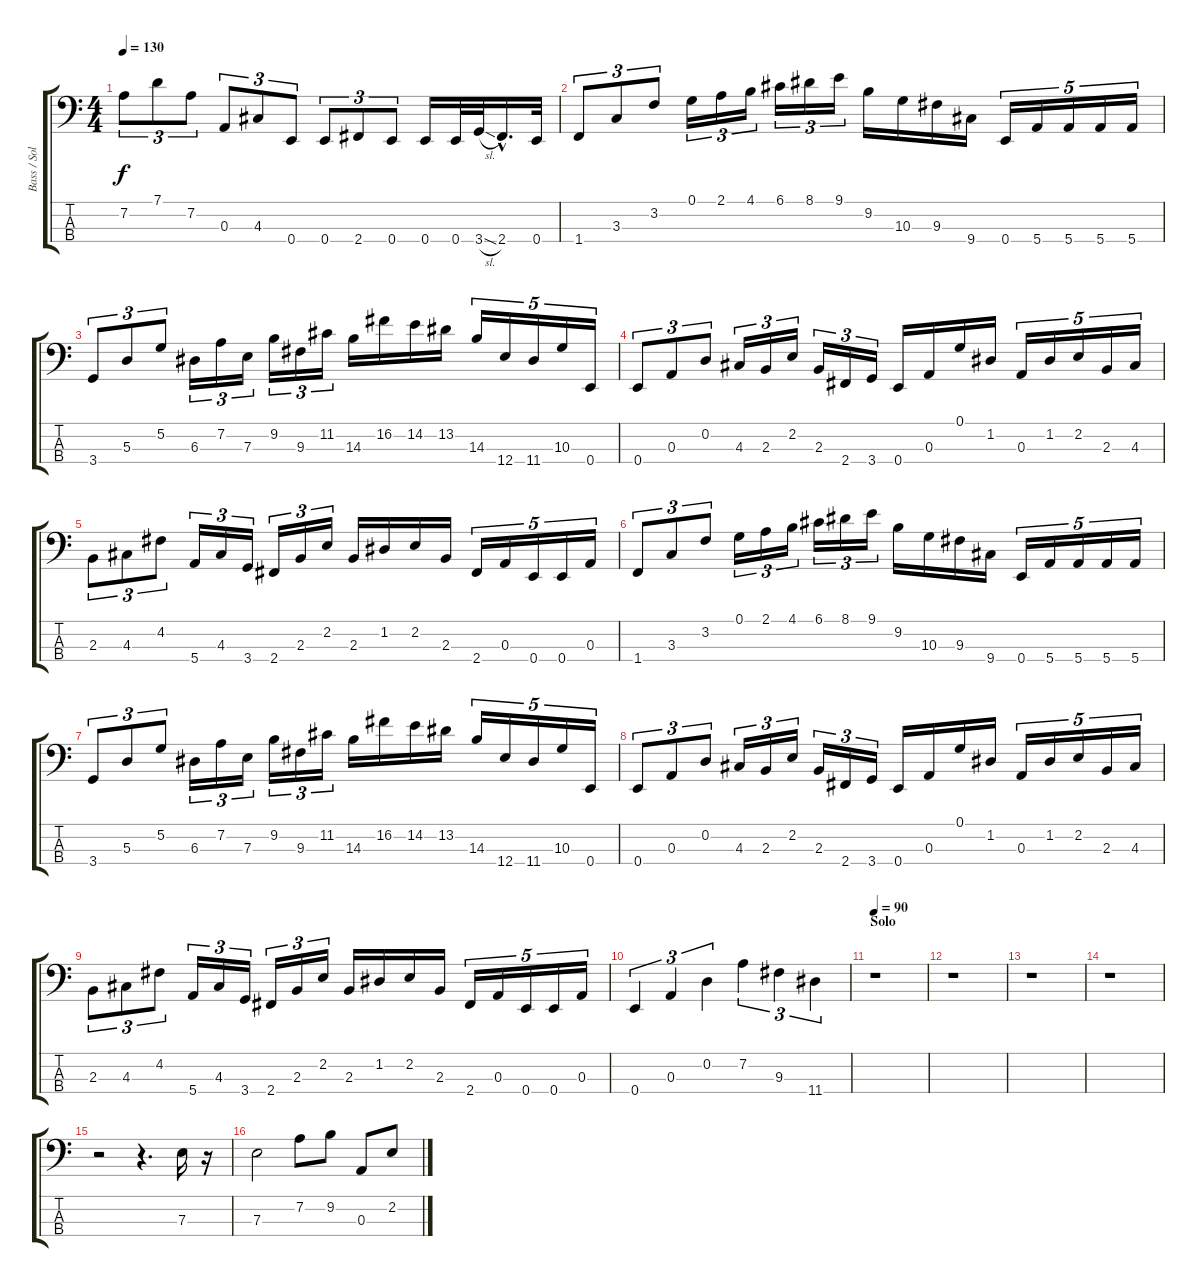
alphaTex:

\track ("Bass / Solo" "Bass / Sol") {instrument electricbassfinger}
\staff {score tabs}
\tuning (G2 D2 A1 E1) {hide}
\ts (4 4)
\tempo 130
\clef f4
\ks c
7.2.8{tu (3 2) dy f} 7.1.8{tu (3 2)} 7.2.8{tu (3 2)} 0.3.8{tu (3 2)} 4.3.8{tu (3 2)} 0.4.8{tu (3 2)} 0.4.8{tu (3 2)} 2.4.8{tu (3 2)} 0.4.8{tu (3 2)} 0.4.16 0.4.32 3.4{sl}.32 2.4{hac}.16{d} 0.4.32 |
1.4.8{tu (3 2)} 3.3.8{tu (3 2)} 3.2.8{tu (3 2)} 0.1.16{tu (3 2)} 2.1.16{tu (3 2)} 4.1.16{tu (3 2)} 6.1.16{tu (3 2)} 8.1.16{tu (3 2)} 9.1.16{tu (3 2)} 9.2.16 10.3.16 9.3.16 9.4.16 0.4.16{tu (5 4)} 5.4.16{tu (5 4)} 5.4.16{tu (5 4)} 5.4.16{tu (5 4)} 5.4.16{tu (5 4)} |
3.4.8{tu (3 2)} 5.3.8{tu (3 2)} 5.2.8{tu (3 2)} 6.3.16{tu (3 2)} 7.2.16{tu (3 2)} 7.3.16{tu (3 2)} 9.2.16{tu (3 2)} 9.3.16{tu (3 2)} 11.2.16{tu (3 2)} 14.3.16 16.2.16 14.2.16 13.2.16 14.3.16{tu (5 4)} 12.4.16{tu (5 4)} 11.4.16{tu (5 4)} 10.3.16{tu (5 4)} 0.4.16{tu (5 4)} |
0.4.8{tu (3 2)} 0.3.8{tu (3 2)} 0.2.8{tu (3 2)} 4.3.16{tu (3 2)} 2.3.16{tu (3 2)} 2.2.16{tu (3 2)} 2.3.16{tu (3 2)} 2.4.16{tu (3 2)} 3.4.16{tu (3 2)} 0.4.16 0.3.16 0.1.16 1.2.16 0.3.16{tu (5 4)} 1.2.16{tu (5 4)} 2.2.16{tu (5 4)} 2.3.16{tu (5 4)} 4.3.16{tu (5 4)} |
2.3.8{tu (3 2)} 4.3.8{tu (3 2)} 4.2.8{tu (3 2)} 5.4.16{tu (3 2)} 4.3.16{tu (3 2)} 3.4.16{tu (3 2)} 2.4.16{tu (3 2)} 2.3.16{tu (3 2)} 2.2.16{tu (3 2)} 2.3.16 1.2.16 2.2.16 2.3.16 2.4.16{tu (5 4)} 0.3.16{tu (5 4)} 0.4.16{tu (5 4)} 0.4.16{tu (5 4)} 0.3.16{tu (5 4)} |
1.4.8{tu (3 2)} 3.3.8{tu (3 2)} 3.2.8{tu (3 2)} 0.1.16{tu (3 2)} 2.1.16{tu (3 2)} 4.1.16{tu (3 2)} 6.1.16{tu (3 2)} 8.1.16{tu (3 2)} 9.1.16{tu (3 2)} 9.2.16 10.3.16 9.3.16 9.4.16 0.4.16{tu (5 4)} 5.4.16{tu (5 4)} 5.4.16{tu (5 4)} 5.4.16{tu (5 4)} 5.4.16{tu (5 4)} |
3.4.8{tu (3 2)} 5.3.8{tu (3 2)} 5.2.8{tu (3 2)} 6.3.16{tu (3 2)} 7.2.16{tu (3 2)} 7.3.16{tu (3 2)} 9.2.16{tu (3 2)} 9.3.16{tu (3 2)} 11.2.16{tu (3 2)} 14.3.16 16.2.16 14.2.16 13.2.16 14.3.16{tu (5 4)} 12.4.16{tu (5 4)} 11.4.16{tu (5 4)} 10.3.16{tu (5 4)} 0.4.16{tu (5 4)} |
0.4.8{tu (3 2)} 0.3.8{tu (3 2)} 0.2.8{tu (3 2)} 4.3.16{tu (3 2)} 2.3.16{tu (3 2)} 2.2.16{tu (3 2)} 2.3.16{tu (3 2)} 2.4.16{tu (3 2)} 3.4.16{tu (3 2)} 0.4.16 0.3.16 0.1.16 1.2.16 0.3.16{tu (5 4)} 1.2.16{tu (5 4)} 2.2.16{tu (5 4)} 2.3.16{tu (5 4)} 4.3.16{tu (5 4)} |
2.3.8{tu (3 2)} 4.3.8{tu (3 2)} 4.2.8{tu (3 2)} 5.4.16{tu (3 2)} 4.3.16{tu (3 2)} 3.4.16{tu (3 2)} 2.4.16{tu (3 2)} 2.3.16{tu (3 2)} 2.2.16{tu (3 2)} 2.3.16 1.2.16 2.2.16 2.3.16 2.4.16{tu (5 4)} 0.3.16{tu (5 4)} 0.4.16{tu (5 4)} 0.4.16{tu (5 4)} 0.3.16{tu (5 4)} |
0.4.4{tu (3 2)} 0.3.4{tu (3 2)} 0.2.4{tu (3 2)} 7.2.4{tu (3 2)} 9.3.4{tu (3 2)} 11.4.4{tu (3 2)} |
\section ("" "Solo")
\tempo 90
r.1 |
r.1 |
r.1 |
r.1 |
r.2{volume 14 balance 3} r.4{d} 7.3.16 r.16 |
7.3.2 7.2.8 9.2.8 0.3.8 2.2.8
